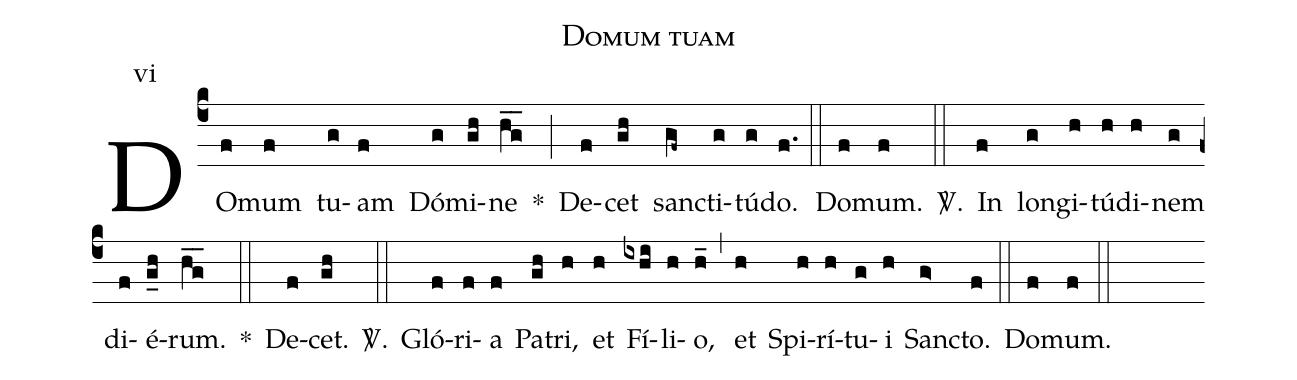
name: Domum tuam;
annotation: vi;
mode: 6;
%%
(c4)
DO(f)mum(f) tu(g)am(f) Dó(g)mi(gh)ne(hg__) *(;)
De(f)cet(gh) san(gf~)cti(g)tú(g)do.(f.) (::)
Do(f)mum.(f) <sp>V/</sp>.(::)
In(f) lon(g)gi(h)tú(h)di(h)nem(g) di(f)é(g_h)rum.(hg__) *(::)
De(f)cet.(gh) <sp>V/</sp>.(::)
Gló(f)ri(f)a(f) Pa(gh)tri,(h) et(h) Fí(ixhi)li(h)o,(h_) (,)
et(h) Spi(h)rí(h)tu(g)i(h) San(g>)cto.(f) (::)
Do(f)mum.(f) (::)
